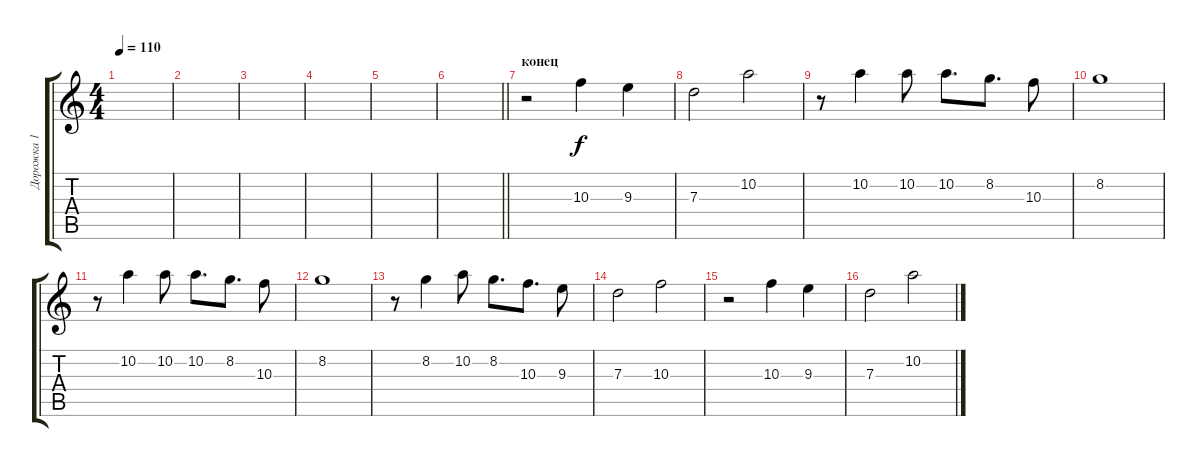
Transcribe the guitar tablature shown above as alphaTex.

\track ("Дорожка 1" "Дорожка 1") {instrument electricguitarjazz}
\staff {score tabs}
\tuning (E4 B3 G3 D3 A2 E2) {hide}
\ts (4 4)
\tempo 110
\clef g2
\ks c
|
|
|
|
|
\barLineRight lightlight
|
\section ("" "конец")
r.2 10.3.4{volume 16 instrument electricguitarjazz} 9.3.4 |
7.3.2 10.2.2 |
r.8 10.2.4 10.2.8 10.2.8{d} 8.2.8{d} 10.3.8 |
8.2.1 |
r.8 10.2.4 10.2.8 10.2.8{d} 8.2.8{d} 10.3.8 |
8.2.1 |
r.8 8.2.4 10.2.8 8.2.8{d} 10.3.8{d} 9.3.8 |
7.3.2 10.3.2 |
r.2 10.3.4 9.3.4 |
7.3.2 10.2.2
